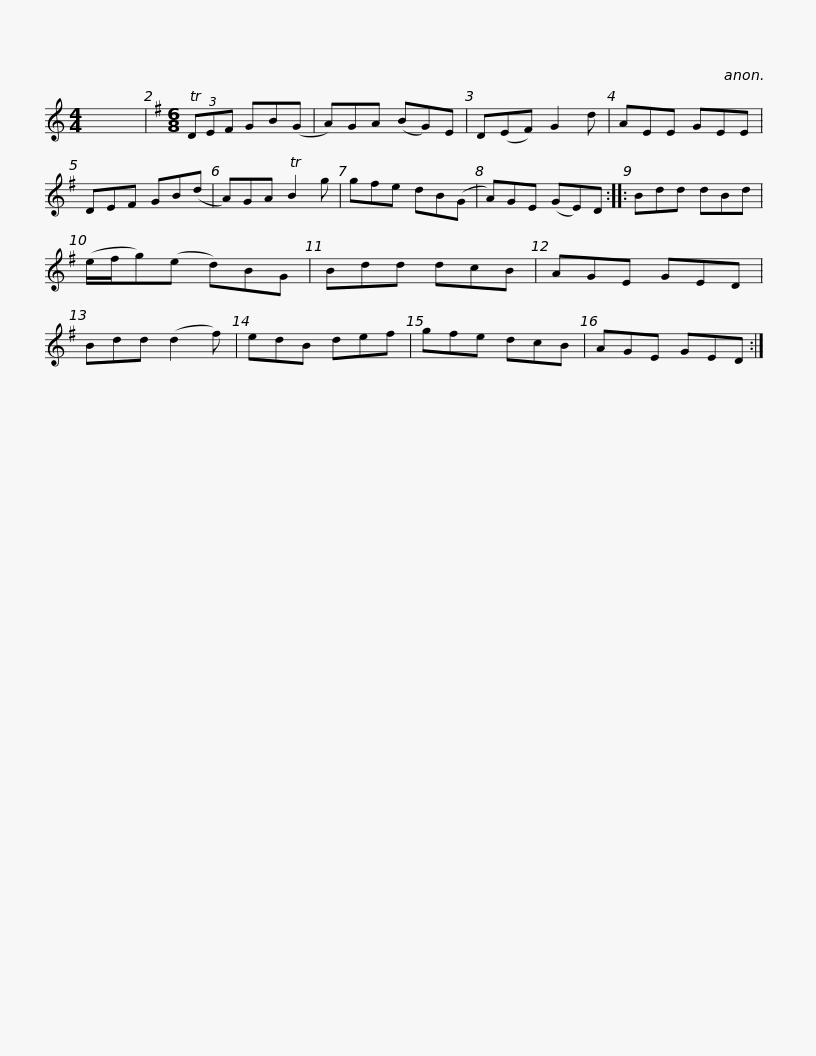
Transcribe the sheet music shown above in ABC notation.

X:1
L:1/8
M:4/4
I:linebreak $
K:C
V:1 treble
V:1
 x8 |[K:G][M:6/8] (3TDEF GB(G | A)GA (BG)E | D(EF) G2 d | AEE GEE | %5
 DEF GB(d | A)GA TB2 g | gfe dB(G |$ A)GE (GE)D :: Bdd dBd | %10
 (e/f/g)(e d)BG | Bdd dcB | AGE GED | Bdd (d2 f) | edB def |$ %15
 gfe dcB | AGE GED :| %17
